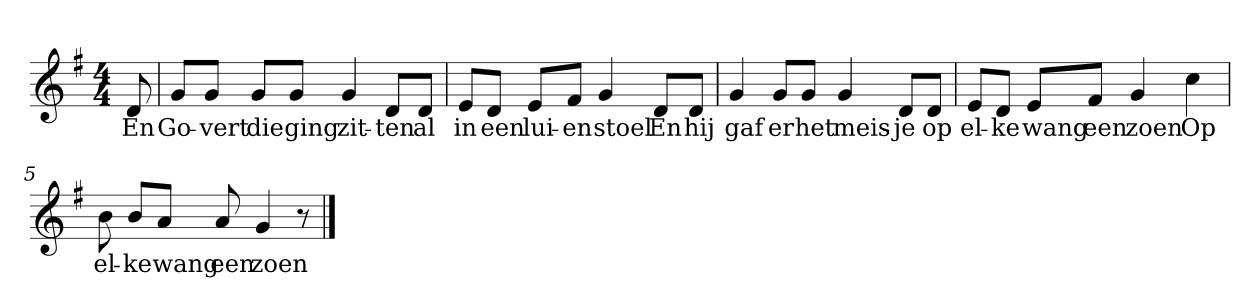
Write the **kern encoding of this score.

**kern	**text
*part1	*part1
*staff1	*staff1
*clefG2	*
*k[f#]	*
*G:	*
*M4/4	*
*MM120	*
=	=
8d	En
=1	=1
8g/L	Go-
8g/J	-vert
8g/L	die
8g/J	ging
4g	zit-
8d/L	-ten
8d/J	al
=2	=2
8e/L	in
8d/J	een
8e/L	lui-
8f#/J	-en
4g	stoel
8d/L	En
8d/J	hij
=3	=3
4g	gaf
8g/L	er
8g/J	het
4g	meis-
8d/L	-je
8d/J	op
=4	=4
8e/L	el-
8d/J	-ke
8e/L	wang
8f#/J	een
4g	zoen
4cc	Op
=5	=5
8b	el-
8b/L	-ke
8a/J	wang
8a	een
4g	zoen
8r	.
==	==
*-	*-
